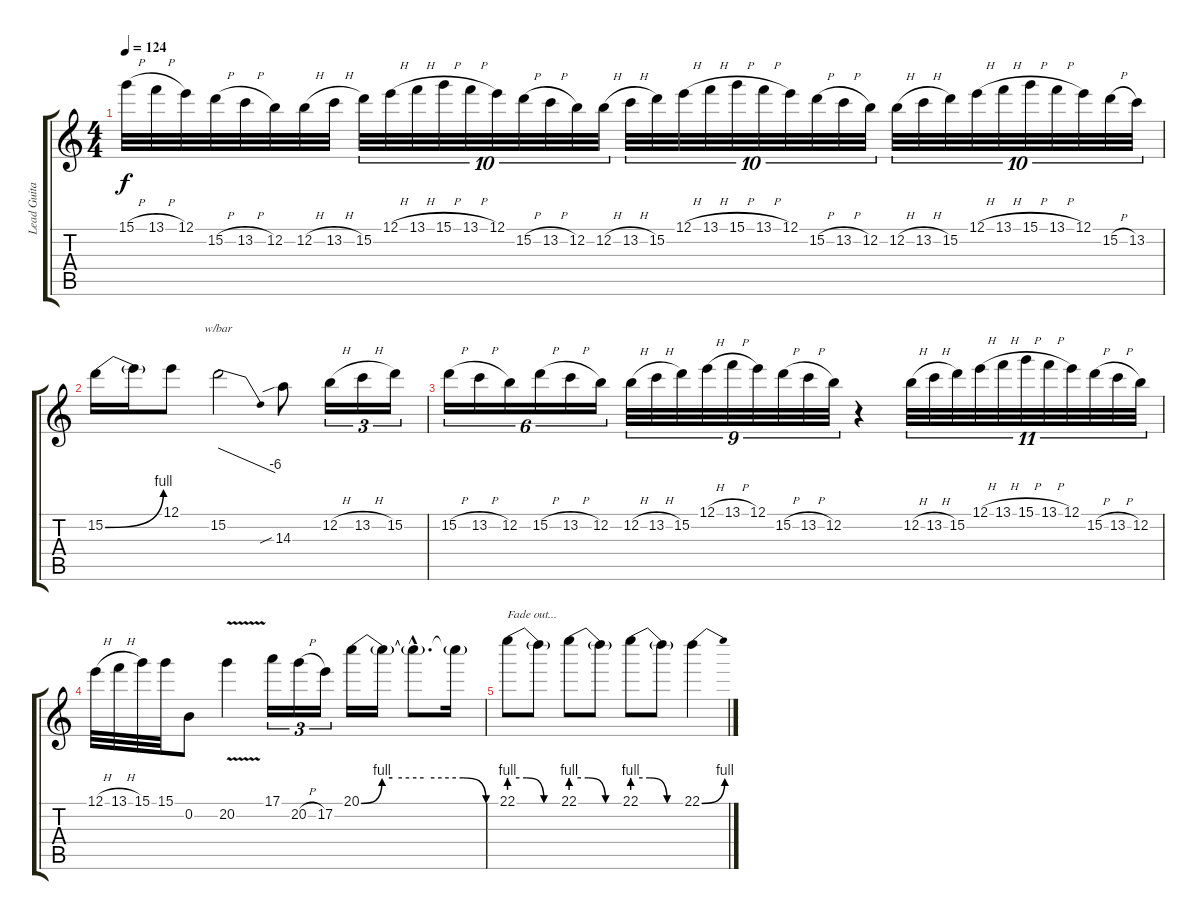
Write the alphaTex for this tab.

\track ("Lead Guitar" "Lead Guita") {instrument overdrivenguitar}
\staff {score tabs}
\tuning (E4 B3 G3 D3 A2 E2) {hide}
\ts (4 4)
\tempo 124
\clef g2
\ks c
15.1{h}.32{dy f} 13.1{h}.32 12.1.32 15.2{h}.32 13.2{h}.32 12.2.32 12.2{h}.32 13.2{h}.32 15.2.32{tu (10 8)} 12.1{h}.32{tu (10 8)} 13.1{h}.32{tu (10 8)} 15.1{h}.32{tu (10 8)} 13.1{h}.32{tu (10 8)} 12.1.32{tu (10 8)} 15.2{h}.32{tu (10 8)} 13.2{h}.32{tu (10 8)} 12.2.32{tu (10 8)} 12.2{h}.32{tu (10 8)} 13.2{h}.32{tu (10 8)} 15.2.32{tu (10 8)} 12.1{h}.32{tu (10 8)} 13.1{h}.32{tu (10 8)} 15.1{h}.32{tu (10 8)} 13.1{h}.32{tu (10 8)} 12.1.32{tu (10 8)} 15.2{h}.32{tu (10 8)} 13.2{h}.32{tu (10 8)} 12.2.32{tu (10 8)} 12.2{h}.32{tu (10 8)} 13.2{h}.32{tu (10 8)} 15.2.32{tu (10 8)} 12.1{h}.32{tu (10 8)} 13.1{h}.32{tu (10 8)} 15.1{h}.32{tu (10 8)} 13.1{h}.32{tu (10 8)} 12.1.32{tu (10 8)} 15.2{h}.32{tu (10 8)} 13.2.32{tu (10 8)} |
15.2{be (bend 0 0 60 4)}.16 15.2{t}.16 12.1.8 15.2.2{tbe (dive default 0 0 60 -24)} 14.3{sib}.8 12.2{h}.16{tu (3 2)} 13.2{h}.16{tu (3 2)} 15.2.16{tu (3 2)} |
15.2{h}.16{tu (6 4)} 13.2{h}.16{tu (6 4)} 12.2.16{tu (6 4)} 15.2{h}.16{tu (6 4)} 13.2{h}.16{tu (6 4)} 12.2.16{tu (6 4)} 12.2{h}.32{tu (9 8)} 13.2{h}.32{tu (9 8)} 15.2.32{tu (9 8)} 12.1{h}.32{tu (9 8)} 13.1{h}.32{tu (9 8)} 12.1.32{tu (9 8)} 15.2{h}.32{tu (9 8)} 13.2{h}.32{tu (9 8)} 12.2.32{tu (9 8)} r.4 12.2{h}.32{tu (11 8)} 13.2{h}.32{tu (11 8)} 15.2.32{tu (11 8)} 12.1{h}.32{tu (11 8)} 13.1{h}.32{tu (11 8)} 15.1{h}.32{tu (11 8)} 13.1{h}.32{tu (11 8)} 12.1.32{tu (11 8)} 15.2{h}.32{tu (11 8)} 13.2{h}.32{tu (11 8)} 12.2.32{tu (11 8)} |
12.1{h}.32 13.1{h}.32 15.1.32 15.1.32 0.2.8 20.2{v}.4 17.1.16{tu (3 2)} 20.2{h}.16{tu (3 2)} 17.2.16{tu (3 2)} 20.1{be (custom 0 0 10 4 15 4 30 4 49 4 60 0)}.16 20.1{t}.16 20.1{hac t}.8{d} 20.1{t}.16 |
22.1{be (custom 0 4 20 4 40 0 60 0)}.8{txt "Fade out..." volume 12} 22.1{t}.8 22.1{be (custom 0 4 20 4 40 0 60 0)}.8{volume 8} 22.1{t}.8 22.1{be (custom 0 4 20 4 40 0 60 0)}.8{volume 4} 22.1{t}.8 22.1{be (bend 0 0 60 4)}.4{volume 0}
